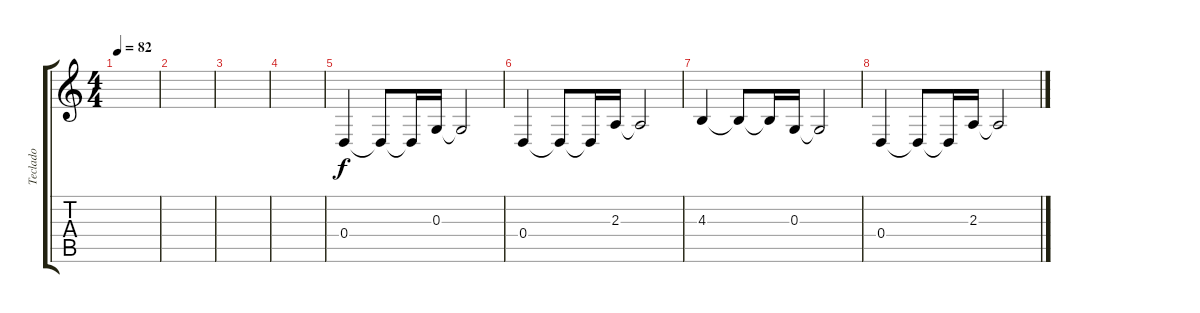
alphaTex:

\track ("Teclado" "Teclado") {instrument stringensemble1}
\staff {score tabs}
\tuning (E4 B3 G3 D3 A2 E2) {hide}
\ts (4 4)
\tempo 82
\clef g2
\ks c
|
|
|
|
0.4.4{volume 8 instrument stringensemble1} 0.4{t}.8 0.4{t}.16 0.3.16 0.3{t}.2 |
0.4.4 0.4{t}.8 0.4{t}.16 2.3.16 2.3{t}.2 |
4.3.4 4.3{t}.8 4.3{t}.16 0.3.16 0.3{t}.2 |
0.4.4 0.4{t}.8 0.4{t}.16 2.3.16 2.3{t}.2
